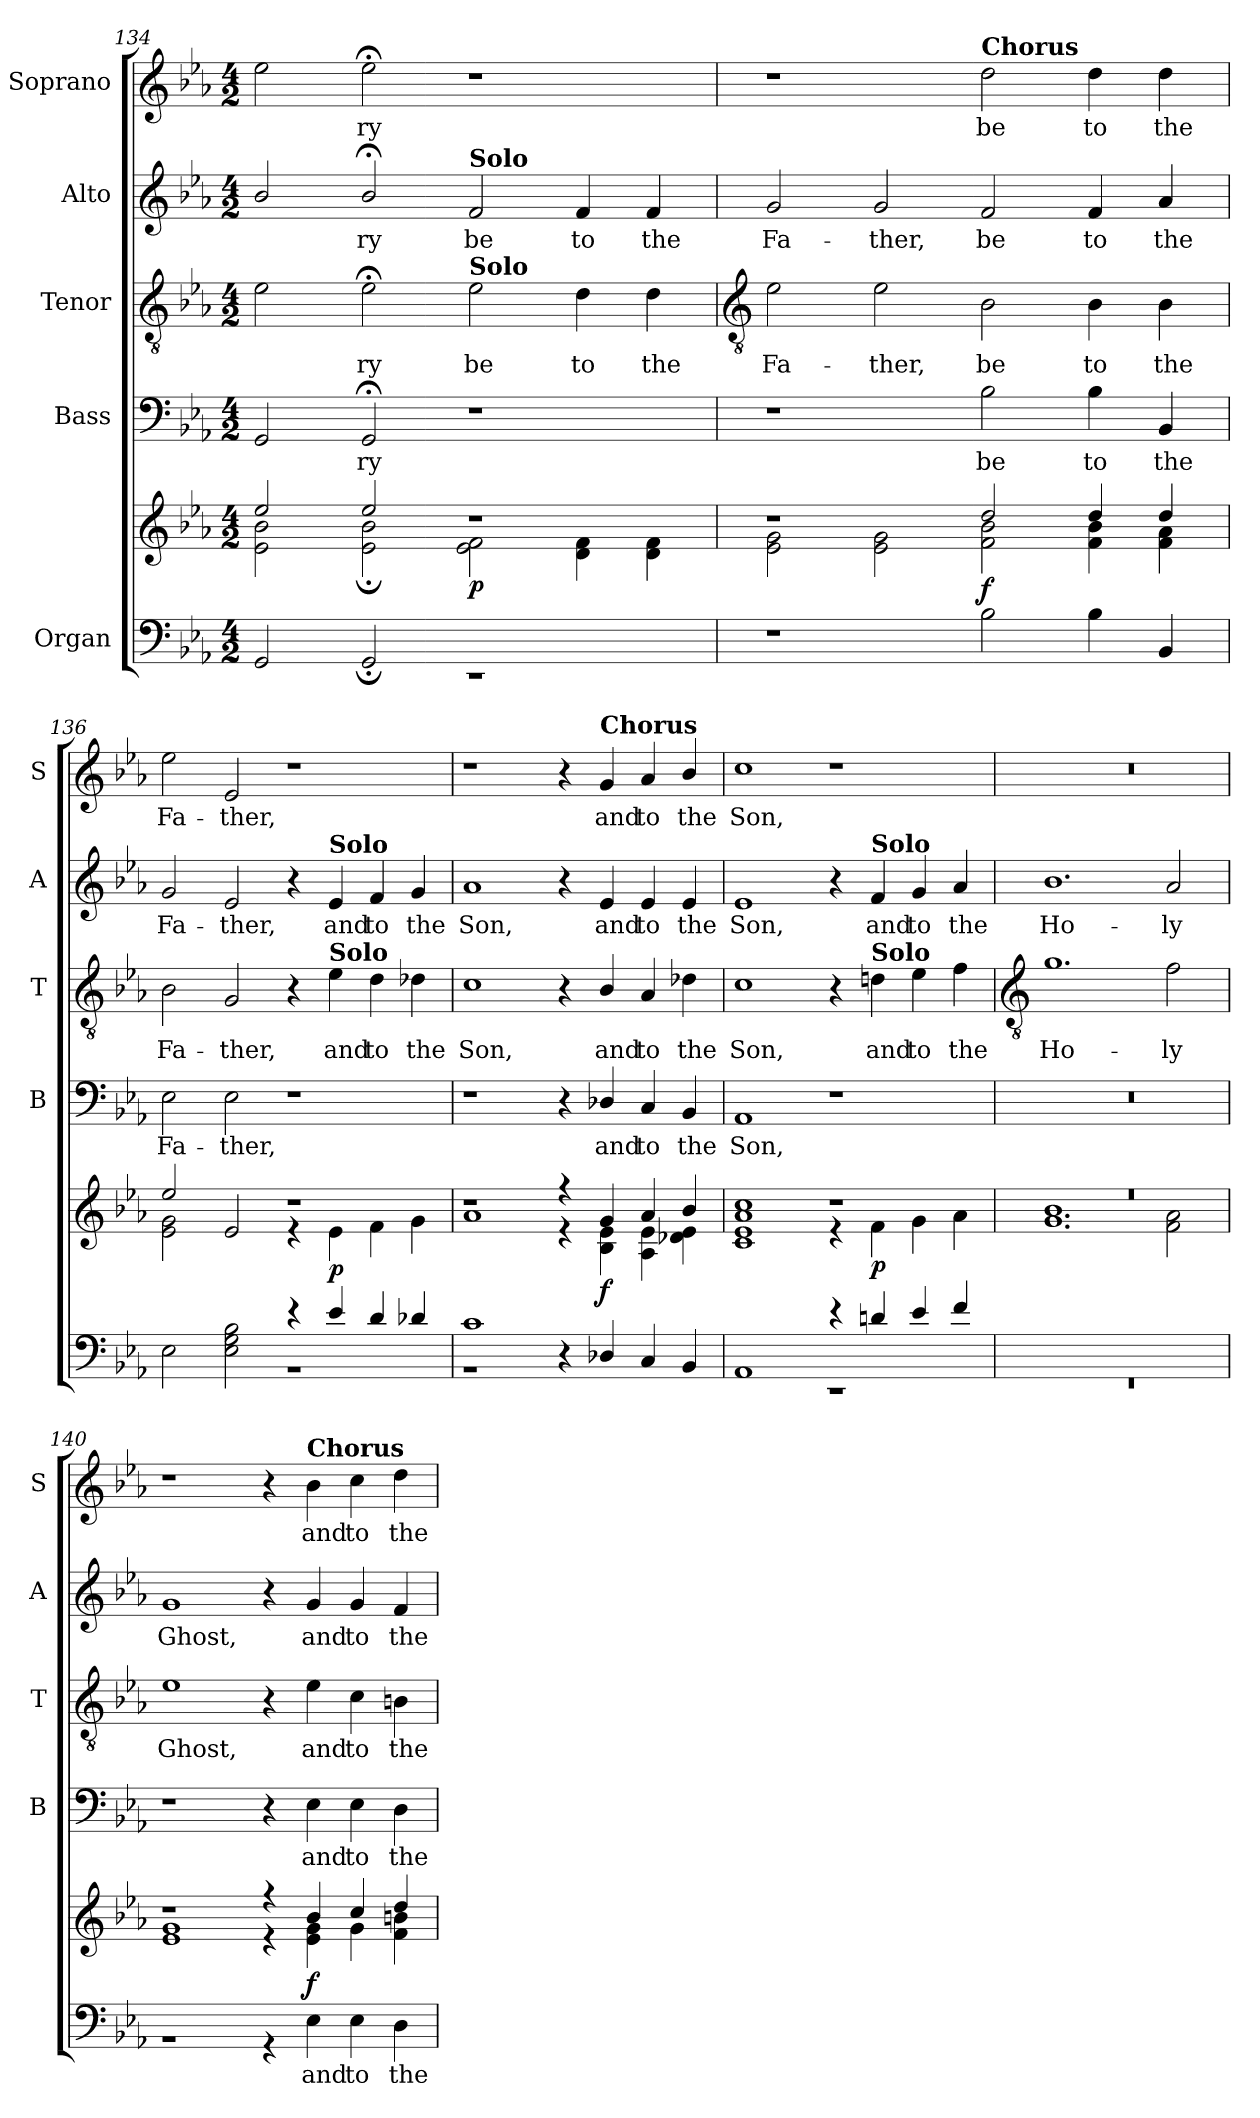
**kern	**text	**kern	**dynam	**kern	**text	**kern	**text	**kern	**text	**kern	**text
*part5	*part5	*part5	*part5	*part4	*part4	*part3	*part3	*part2	*part2	*part1	*part1
*staff6	*staff6	*staff5	*staff5/6	*staff4	*staff4	*staff3	*staff3	*staff2	*staff2	*staff1	*staff1
*I"Organ	*	*	*	*I"Bass	*	*I"Tenor	*	*I"Alto	*	*I"Soprano	*
*	*	*	*	*I'B	*	*I'T	*	*I'A	*	*I'S	*
*clefF4	*	*clefG2	*	*clefF4	*	*clefGv2	*	*clefG2	*	*clefG2	*
*k[b-e-a-]	*	*k[b-e-a-]	*	*k[b-e-a-]	*	*k[b-e-a-]	*	*k[b-e-a-]	*	*k[b-e-a-]	*
*E-:	*	*E-:	*	*E-:	*	*E-:	*	*E-:	*	*E-:	*
*M4/2	*	*M4/2	*	*M4/2	*	*M4/2	*	*M4/2	*	*M4/2	*
=134	=134	=134	=134	=134	=134	=134	=134	=134	=134	=134	=134
*^	*	*^	*	*	*	*	*	*	*	*	*
0ryy	2GG/	.	2ee-/	2e-\ 2b-\	.	2GG	.	2e-	.	2b-/	.	2ee-	.
!	!	!	!	!	!	!	!LO:LY:b	!	!LO:LY:b	!	!LO:LY:b	!	!LO:LY:b
.	2GG;</	.	2ee-/	2e-\;< 2b-\;<	.	2GG;<	ry	2e-;<	ry	2b-;</	ry	2ee-;<	ry
!	!	!	!	!	!	!	!	!	!	!LO:TX:a:B:t=Solo	!	!	!
!	!	!	!	!	!	!	!	!LO:TX:a:B:t=Solo	!	!	!	!	!
!	!	!	!	!	!LO:DY:b	!	!	!	!LO:LY:b	!	!LO:LY:b	!	!
.	1r	.	1r	2e-\ 2f\	p	1r	.	2e-	be	2f	be	1r	.
!	!	!	!	!	!	!	!	!	!LO:LY:b	!	!LO:LY:b	!	!
.	.	.	.	4d\ 4f\	.	.	.	4d	to	4f	to	.	.
!	!	!	!	!	!	!	!	!	!LO:LY:b	!	!LO:LY:b	!	!
.	.	.	.	4d\ 4f\	.	.	.	4d	the	4f	the	.	.
!!LO:LB:g=z
=135	=135	=135	=135	=135	=135	=135	=135	=135	=135	=135	=135	=135	=135
*	*	*	*	*	*	*	*	*clefGv2	*	*	*	*	*
!	!	!	!	!	!	!	!	!	!LO:LY:b	!	!LO:LY:b	!	!
1ryy	1r	.	1r	2e-\ 2g\	.	1r	.	2e-	Fa-	2g	Fa-	1r	.
!	!	!	!	!	!	!	!	!	!LO:LY:b	!	!LO:LY:b	!	!
.	.	.	.	2e-\ 2g\	.	.	.	2e-	-ther,	2g	-ther,	.	.
!	!	!	!	!	!	!	!	!	!	!	!	!LO:TX:a:B:t=Chorus	!
!	!	!	!	!	!LO:DY:b	!	!LO:LY:b	!	!LO:LY:b	!	!LO:LY:b	!	!LO:LY:b
1ryy	2B-\	.	2dd/	2f\ 2b-\	f	2B-	be	2B-	be	2f	be	2dd	be
!	!	!	!	!	!	!	!LO:LY:b	!	!LO:LY:b	!	!LO:LY:b	!	!LO:LY:b
.	4B-\	.	4dd/	4f\ 4b-\	.	4B-	to	4B-	to	4f	to	4dd	to
!	!	!	!	!	!	!	!LO:LY:b	!	!LO:LY:b	!	!LO:LY:b	!	!LO:LY:b
.	4BB-/	.	4dd/	4f\ 4a-\	.	4BB-	the	4B-	the	4a-	the	4dd	the
=136	=136	=136	=136	=136	=136	=136	=136	=136	=136	=136	=136	=136	=136
!	!	!	!	!	!	!	!LO:LY:b	!	!LO:LY:b	!	!LO:LY:b	!	!LO:LY:b
1ryy	2E-\	.	2ee-/	2e-\ 2g\	.	2E-	Fa-	2B-	Fa-	2g	Fa-	2ee-	Fa-
!	!	!	!	!	!	!	!LO:LY:b	!	!LO:LY:b	!	!LO:LY:b	!	!LO:LY:b
.	2E-\ 2G\ 2B-\	.	2e-/	2ryy	.	2E-	-ther,	2G	-ther,	2e-	-ther,	2e-	-ther,
4r	1r	.	1r	4r	.	1r	.	4r	.	4r	.	1r	.
!	!	!	!	!	!	!	!	!	!	!LO:TX:a:B:t=Solo	!	!	!
!	!	!	!	!	!	!	!	!LO:TX:a:B:t=Solo	!	!	!	!	!
!	!	!	!	!	!LO:DY:b	!	!	!	!LO:LY:b	!	!LO:LY:b	!	!
4e-/	.	.	.	4e-\	p	.	.	4e-	and	4e-	and	.	.
!	!	!	!	!	!	!	!	!	!LO:LY:b	!	!LO:LY:b	!	!
4d/	.	.	.	4f\	.	.	.	4d	to	4f	to	.	.
!	!	!	!	!	!	!	!	!	!LO:LY:b	!	!LO:LY:b	!	!
4d-X/	.	.	.	4g\	.	.	.	4d-X	the	4g	the	.	.
=137	=137	=137	=137	=137	=137	=137	=137	=137	=137	=137	=137	=137	=137
!	!	!	!	!	!	!	!	!	!LO:LY:b	!	!LO:LY:b	!	!
1c/	1r	.	1r	1a-\	.	1r	.	1c	Son,	1a-	Son,	1r	.
1ryy	4r	.	4r	4r	.	4r	.	4r	.	4r	.	4r	.
!	!	!	!	!	!	!	!	!	!	!	!	!LO:TX:a:B:t=Chorus	!
!	!	!	!	!	!LO:DY:b	!	!LO:LY:b	!	!LO:LY:b	!	!LO:LY:b	!	!LO:LY:b
.	4D-X/	.	4g/	4B-\ 4e-\	f	4D-X/	and	4B-/	and	4e-	and	4g	and
!	!	!	!	!	!	!	!LO:LY:b	!	!LO:LY:b	!	!LO:LY:b	!	!LO:LY:b
.	4C/	.	4a-/	4A-\ 4e-\	.	4C	to	4A-	to	4e-	to	4a-	to
!	!	!	!	!	!	!	!LO:LY:b	!	!LO:LY:b	!	!LO:LY:b	!	!LO:LY:b
.	4BB-/	.	4b-/	4d-X\ 4e-\	.	4BB-	the	4d-X	the	4e-	the	4b-/	the
=138	=138	=138	=138	=138	=138	=138	=138	=138	=138	=138	=138	=138	=138
!	!	!	!	!	!	!	!LO:LY:b	!	!LO:LY:b	!	!LO:LY:b	!	!LO:LY:b
1ryy	1AA-\	.	1cc/	1c\ 1e-\ 1a-\	.	1AA-	Son,	1c	Son,	1e-	Son,	1cc	Son,
4r	1r	.	1r	4r	.	1r	.	4r	.	4r	.	1r	.
!	!	!	!	!	!	!	!	!	!	!LO:TX:a:B:t=Solo	!	!	!
!	!	!	!	!	!	!	!	!LO:TX:a:B:t=Solo	!	!	!	!	!
!	!	!	!	!	!LO:DY:b	!	!	!	!LO:LY:b	!	!LO:LY:b	!	!
4dn/	.	.	.	4f\	p	.	.	4dn	and	4f	and	.	.
!	!	!	!	!	!	!	!	!	!LO:LY:b	!	!LO:LY:b	!	!
4e-/	.	.	.	4g\	.	.	.	4e-	to	4g	to	.	.
!	!	!	!	!	!	!	!	!	!LO:LY:b	!	!LO:LY:b	!	!
4f/	.	.	.	4a-\	.	.	.	4f	the	4a-	the	.	.
!!LO:LB:g=z
=139	=139	=139	=139	=139	=139	=139	=139	=139	=139	=139	=139	=139	=139
*	*	*	*	*	*	*	*	*clefGv2	*	*	*	*	*
!	!	!	!	!	!	!	!	!	!LO:LY:b	!	!LO:LY:b	!	!
0ryy	0r	.	0r	1.g\ 1.b-\	.	0r	.	1.g	Ho-	1.b-	Ho-	0r	.
!	!	!	!	!	!	!	!	!	!LO:LY:b	!	!LO:LY:b	!	!
.	.	.	.	2f\ 2a-\	.	.	.	2f	-ly	2a-	-ly	.	.
=140	=140	=140	=140	=140	=140	=140	=140	=140	=140	=140	=140	=140	=140
!	!	!	!	!	!	!	!	!	!LO:LY:b	!	!LO:LY:b	!	!
0ryy	1r	.	1r	1e-\ 1g\	.	1r	.	1e-	Ghost,	1g	Ghost,	1r	.
.	4r	.	4r	4r	.	4r	.	4r	.	4r	.	4r	.
!	!	!	!	!	!	!	!	!	!	!	!	!LO:TX:a:B:t=Chorus	!
!	!	!LO:LY:b	!	!	!LO:DY:b	!	!LO:LY:b	!	!LO:LY:b	!	!LO:LY:b	!	!LO:LY:b
.	4E-\	and	4b-/	4e-\ 4g\	f	4E-	and	4e-	and	4g	and	4b-	and
!	!	!LO:LY:b	!	!	!	!	!LO:LY:b	!	!LO:LY:b	!	!LO:LY:b	!	!LO:LY:b
.	4E-\	to	4cc/	4g\	.	4E-	to	4c	to	4g	to	4cc	to
!	!	!LO:LY:b	!	!	!	!	!LO:LY:b	!	!LO:LY:b	!	!LO:LY:b	!	!LO:LY:b
.	4D\	the	4dd/	4f\ 4bn\	.	4D	the	4Bn	the	4f	the	4dd	the
*v	*v	*	*	*	*	*	*	*	*	*	*	*	*
*	*	*v	*v	*	*	*	*	*	*	*	*	*
=	=	=	=	=	=	=	=	=	=	=	=
*-	*-	*-	*-	*-	*-	*-	*-	*-	*-	*-	*-
